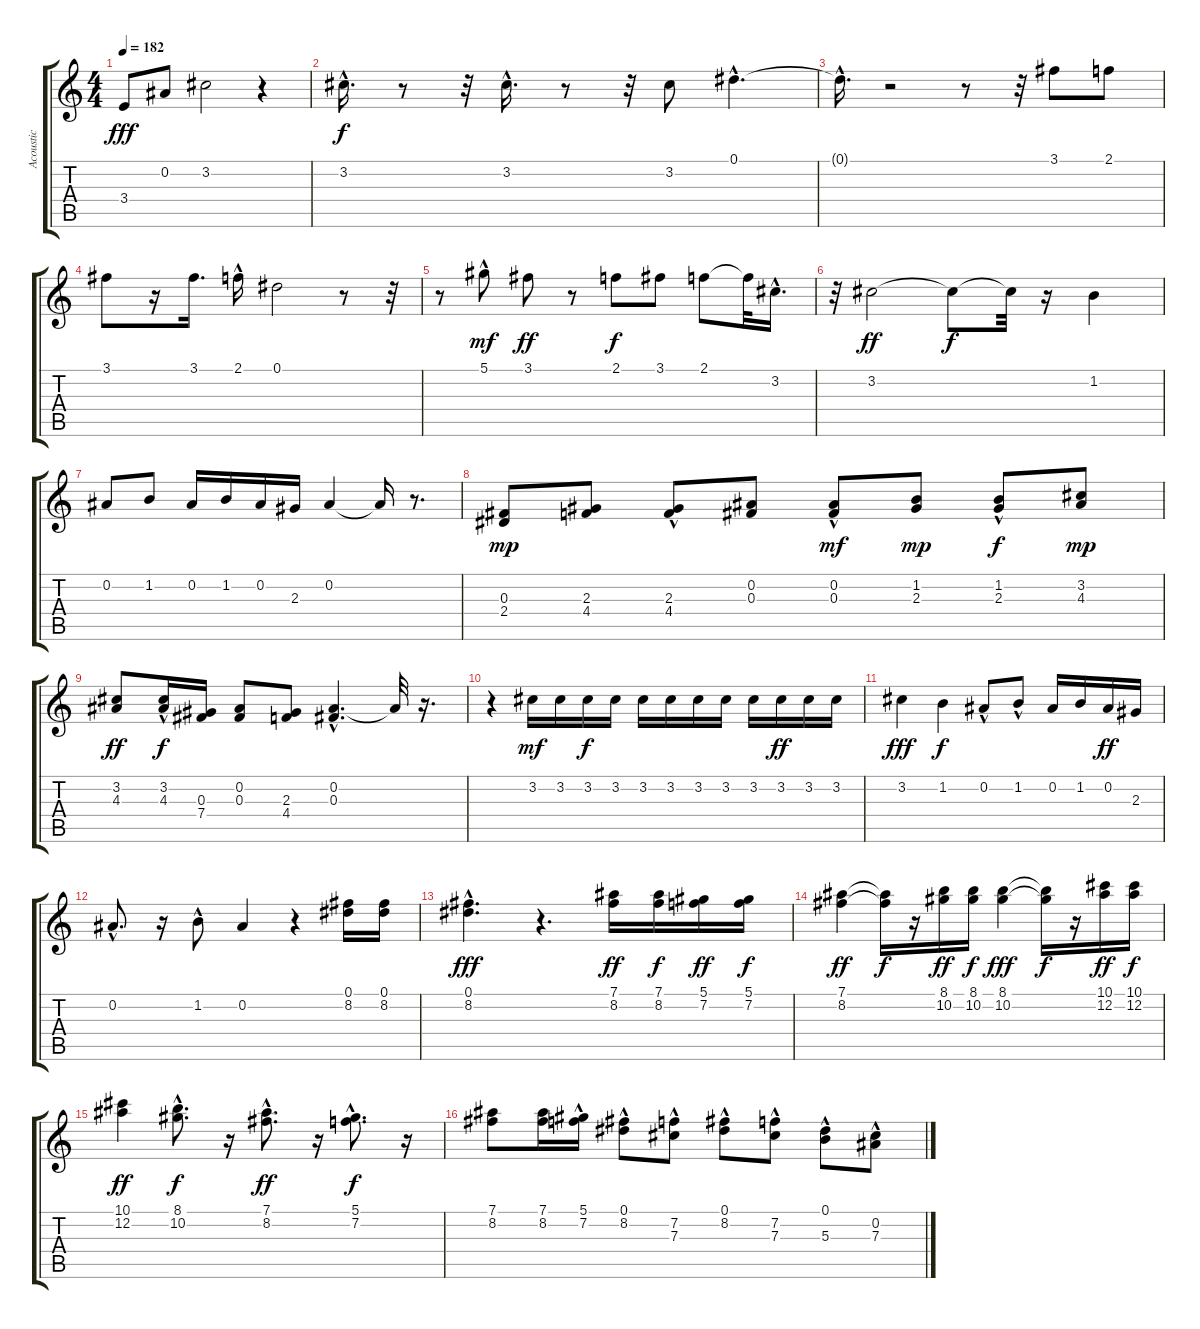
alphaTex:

\track ("Acoustic " "Acoustic ") {instrument acousticguitarsteel}
\staff {score tabs}
\tuning (Eb4 Bb3 Gb3 Db3 Ab2 Eb2) {hide}
\ts (4 4)
\tempo 182
\clef g2
\ks c
3.4.8{dy fff} 0.2.8 3.2.2 r.4 |
3.2{hac}.16{d dy f} r.8 r.32 3.2{hac}.16{d} r.8 r.32 3.2.8 0.1{hac}.4{d} |
0.1{hac t}.16{d} r.2 r.8 r.32 3.1.8 2.1.8 |
3.1.8 r.16 3.1.16{d} 2.1{hac}.16 0.1.2 r.8 r.32 |
r.8 5.1{hac}.8{dy mf} 3.1.8{dy ff} r.8 2.1.8{dy f} 3.1.8 2.1.8 2.1{t}.32 3.2{hac}.16{d} |
r.32 3.2.2{dy ff} 3.2{t}.8{dy f} 3.2{t}.32 r.16 1.2.4 |
0.2.8 1.2.8 0.2.16 1.2.16 0.2.16 2.3.16 0.2.4 0.2{t}.16 r.8{d} |
(0.3 2.4).8{dy mp} (2.3 4.4).8 (2.3{hac} 4.4{hac}).8 (0.2 0.3).8 (0.2{hac} 0.3{hac}).8{dy mf} (1.2 2.3).8{dy mp} (1.2{hac} 2.3{hac}).8{dy f} (3.2 4.3).8{dy mp} |
(3.2 4.3).8{dy ff} (3.2{hac} 4.3).16{dy f} (0.3 7.4).16 (0.2 0.3).8 (2.3 4.4).8 (0.2{hac} 0.3{hac}).4{d} 0.2{t}.32 r.16{d} |
r.4 3.2.16{dy mf} 3.2.16 3.2.16{dy f} 3.2.16 3.2.16 3.2.16 3.2.16 3.2.16 3.2.16 3.2.16{dy ff} 3.2.16 3.2.16 |
3.2.4{dy fff} 1.2.4{dy f} 0.2{hac}.8 1.2{hac}.8 0.2.16 1.2.16 0.2.16{dy ff} 2.3.16 |
0.2{hac}.8{d} r.16 1.2{hac}.8 0.2.4 r.4 (0.1 8.2).16 (0.1 8.2).16 |
(0.1{hac} 8.2{hac}).4{d dy fff} r.4{d} (7.1 8.2).16{dy ff} (7.1 8.2).16{dy f} (5.1 7.2).16{dy ff} (5.1 7.2).16{dy f} |
(7.1 8.2).4{dy ff} (7.1{t} 8.2{t}).16{dy f} r.16 (8.1 10.2).16{dy ff} (8.1 10.2).16{dy f} (8.1 10.2).4{dy fff} (8.1{t} 10.2{t}).16{dy f} r.16 (10.1 12.2).16{dy ff} (10.1 12.2).16{dy f} |
(10.1 12.2).4{dy ff} (8.1{hac} 10.2{hac}).8{d dy f} r.16 (7.1{hac} 8.2{hac}).8{d dy ff} r.16 (5.1{hac} 7.2{hac}).8{d dy f} r.16 |
(7.1 8.2).8 (7.1 8.2).16 (5.1 7.2{hac}).16 (0.1{hac} 8.2{hac}).8 (7.2 7.3{hac}).8 (0.1{hac} 8.2{hac}).8 (7.2{hac} 7.3{hac}).8 (0.1{hac} 5.3{hac}).8 (0.2{hac} 7.3{hac}).8
